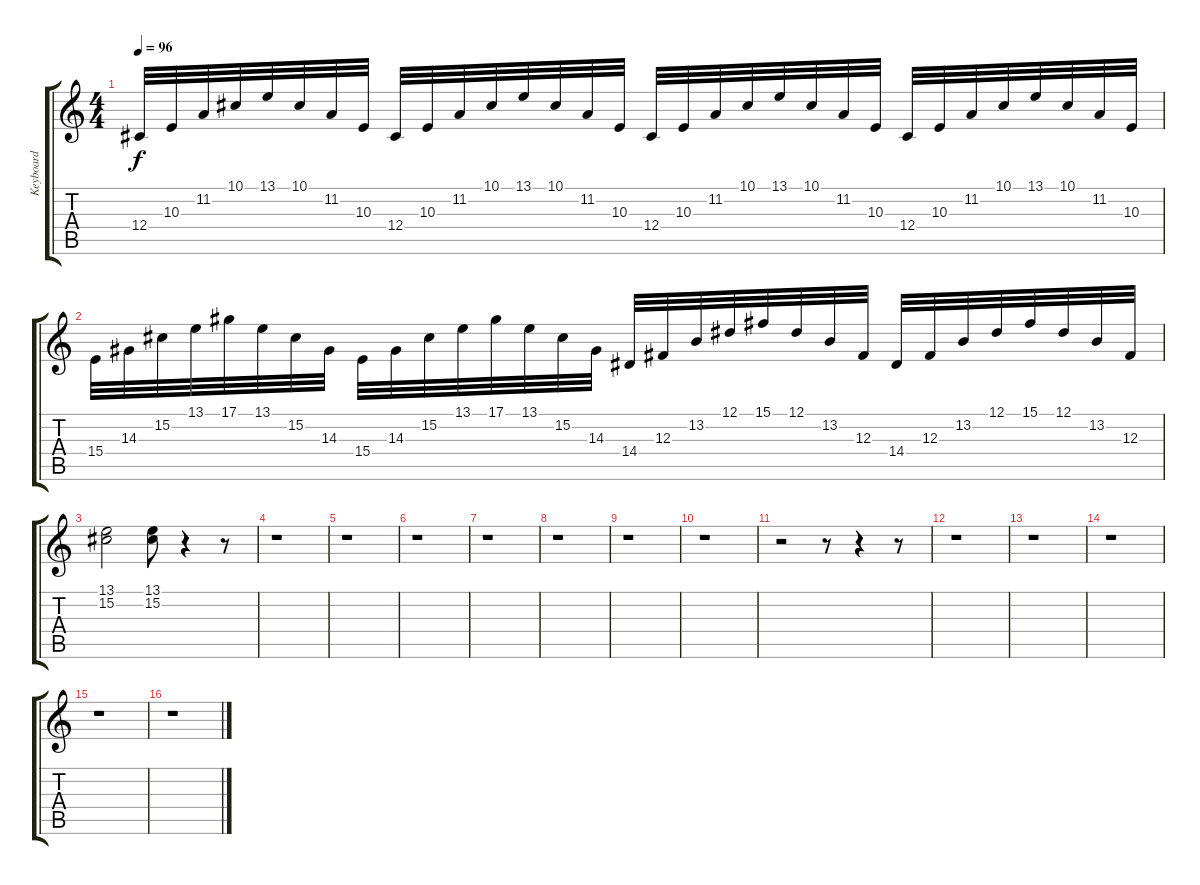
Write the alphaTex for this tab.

\track ("Keyboard" "Keyboard") {instrument harpsichord}
\staff {score tabs}
\tuning (Eb4 Bb3 Gb3 Db3 Ab2 B1) {hide}
\ts (4 4)
\tempo 96
\clef g2
\ks c
12.4.32{dy f} 10.3.32 11.2.32 10.1.32 13.1.32 10.1.32 11.2.32 10.3.32 12.4.32 10.3.32 11.2.32 10.1.32 13.1.32 10.1.32 11.2.32 10.3.32 12.4.32 10.3.32 11.2.32 10.1.32 13.1.32 10.1.32 11.2.32 10.3.32 12.4.32 10.3.32 11.2.32 10.1.32 13.1.32 10.1.32 11.2.32 10.3.32 |
15.4.32 14.3.32 15.2.32 13.1.32 17.1.32 13.1.32 15.2.32 14.3.32 15.4.32 14.3.32 15.2.32 13.1.32 17.1.32 13.1.32 15.2.32 14.3.32 14.4.32 12.3.32 13.2.32 12.1.32 15.1.32 12.1.32 13.2.32 12.3.32 14.4.32 12.3.32 13.2.32 12.1.32 15.1.32 12.1.32 13.2.32 12.3.32 |
\section ("" "")
(13.1 15.2).2 (13.1 15.2).8 r.4 r.8 |
r.1 |
r.1 |
r.1 |
r.1 |
r.1 |
r.1 |
r.1 |
r.2 r.8 r.4 r.8 |
r.1 |
r.1 |
r.1 |
r.1 |
r.1
